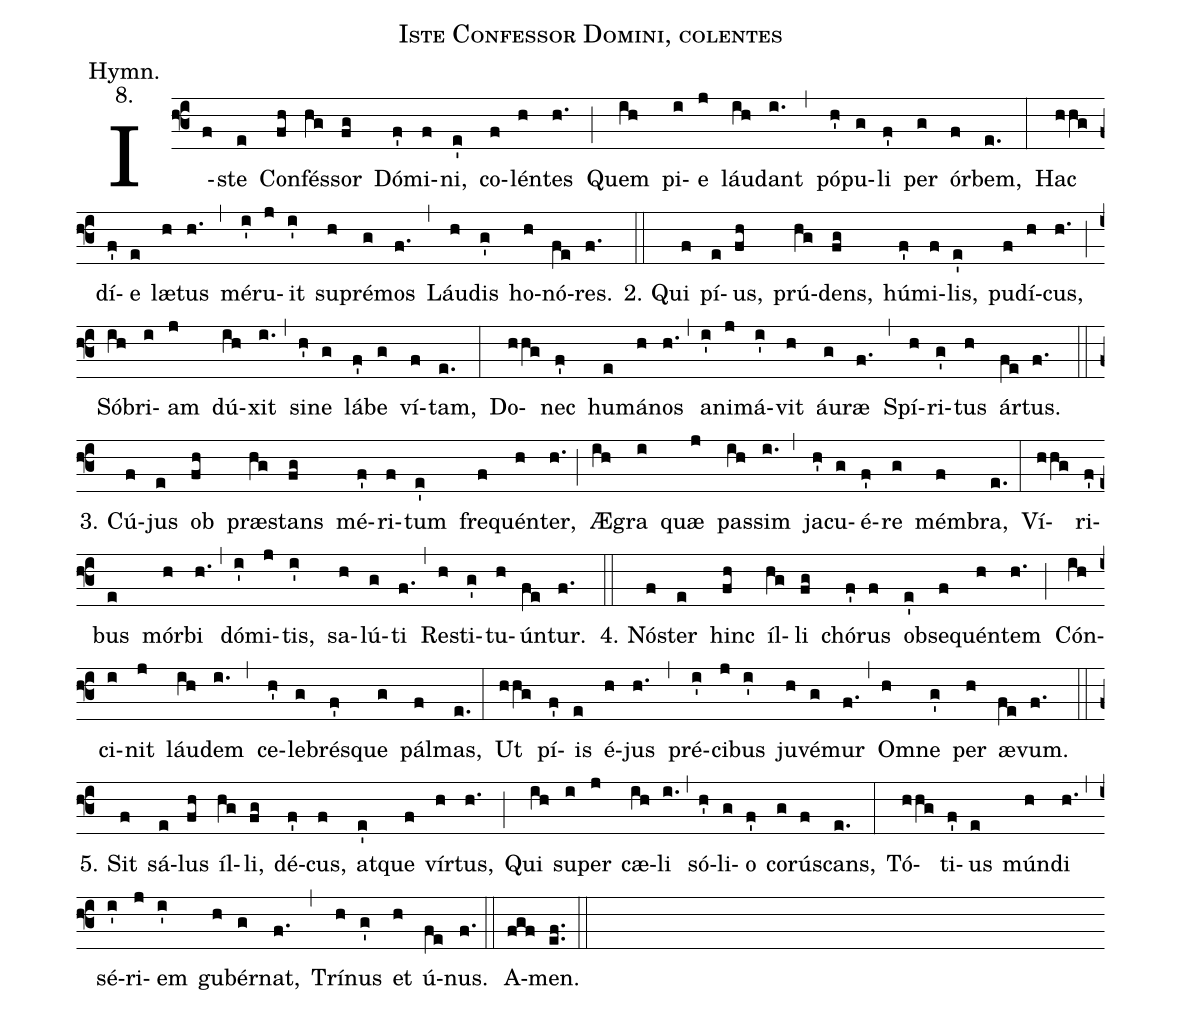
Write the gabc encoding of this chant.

name: Iste Confessor Domini, colentes;
annotation: Hymn.;
annotation: 8.;
%%
(f3)I(f)ste(e) Con(fh)fés(hg)sor(fg) Dó(f')mi(f)ni,(e') co(f)lén(h)tes(h.) (;)
Quem(ih) pi(i)e(j) láu(ih)dant(i.) (,) pó(h')pu(g)li(f') per(g) ór(f)bem,(e.) (:)
Hac(hhg) dí(f')e(e) læ(h)tus(h.) (,) mé(i')ru(j)it(i') su(h)pré(g)mos(f.) (,)
Láu(h)dis(g') ho(h)nó(fe)res.(f.) (::)

2. Qui(f) pí(e)us,(fh) prú(hg)dens,(fg) hú(f')mi(f)lis,(e') pu(f)dí(h)cus,(h.) (;)
Só(ih)bri(i)am(j) dú(ih)xit(i.) (,) si(h')ne(g) lá(f')be(g) ví(f)tam,(e.) (:)
Do(hhg)nec(f') hu(e)má(h)nos(h.) (,) a(i')ni(j)má(i')vit(h) áu(g)ræ(f.) (,)
Spí(h)ri(g')tus(h) ár(fe)tus.(f.) (::)

3. Cú(f)jus(e) ob(fh) præ(hg)stans(fg) mé(f')ri(f)tum(e') fre(f)quén(h)ter,(h.) (;)
Æ(ih)gra(i) quæ(j) pas(ih)sim(i.) (,) ja(h')cu(g)é(f')re(g) mém(f)bra,(e.) (:)
Ví(hhg)ri(f')bus(e) mór(h)bi(h.) (,) dó(i')mi(j)tis,(i') sa(h)lú(g)ti(f.) (,)
Re(h)sti(g')tu(h)ún(fe)tur.(f.) (::)

4. Nó(f)ster(e) hinc(fh) íl(hg)li(fg) chó(f')rus(f) ob(e')se(f)quén(h)tem(h.) (;)
Cón(ih)ci(i)nit(j) láu(ih)dem(i.) (,) ce(h')le(g)brés(f')que(g) pál(f)mas,(e.) (:)
Ut(hhg) pí(f')is(e) é(h)jus(h.) (,) pré(i')ci(j)bus(i') ju(h)vé(g)mur(f.) (,)
Om(h)ne(g') per(h) æ(fe)vum.(f.) (::)

5. Sit(f) sá(e)lus(fh) íl(hg)li,(fg) dé(f')cus,(f) at(e')que(f) vír(h)tus,(h.) (;)
Qui(ih) su(i)per(j) cæ(ih)li(i.) (,) só(h')li(g)o(f') co(g)rú(f)scans,(e.) (:)
Tó(hhg)ti(f')us(e) mún(h)di(h.) (,) sé(i')ri(j)em(i') gu(h)bér(g)nat,(f.) (,)
Trí(h)nus(g') et(h) ú(fe)nus.(f.) (::)

A(fgf)men.(ef..) (::)
